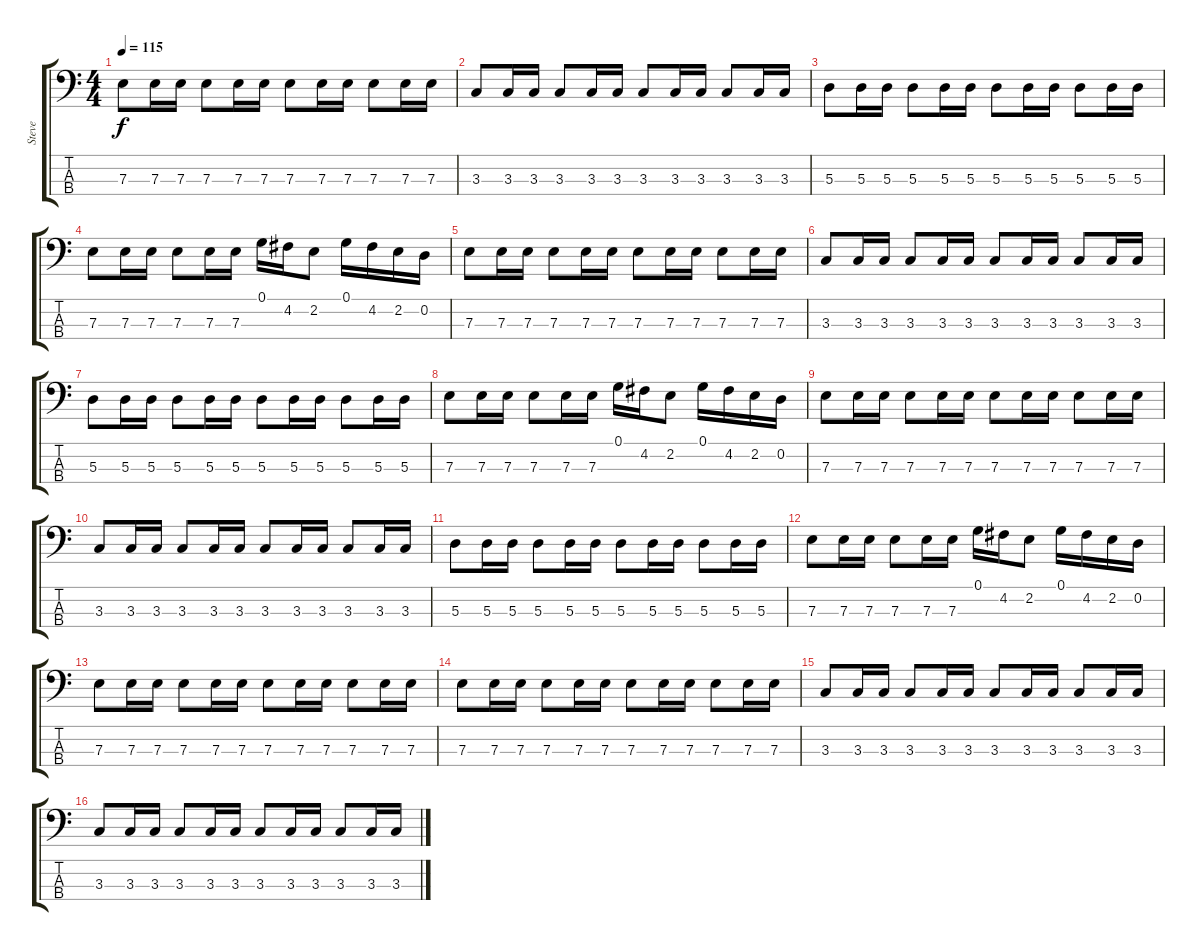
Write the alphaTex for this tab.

\track ("Steve" "Steve") {instrument electricbassfinger}
\staff {score tabs}
\tuning (G2 D2 A1 E1) {hide}
\ts (4 4)
\tempo 115
\clef f4
\ks c
7.3.8{dy f} 7.3.16 7.3.16 7.3.8 7.3.16 7.3.16 7.3.8 7.3.16 7.3.16 7.3.8 7.3.16 7.3.16 |
3.3.8 3.3.16 3.3.16 3.3.8 3.3.16 3.3.16 3.3.8 3.3.16 3.3.16 3.3.8 3.3.16 3.3.16 |
5.3.8 5.3.16 5.3.16 5.3.8 5.3.16 5.3.16 5.3.8 5.3.16 5.3.16 5.3.8 5.3.16 5.3.16 |
7.3.8 7.3.16 7.3.16 7.3.8 7.3.16 7.3.16 0.1.16 4.2.16 2.2.8 0.1.16 4.2.16 2.2.16 0.2.16 |
7.3.8 7.3.16 7.3.16 7.3.8 7.3.16 7.3.16 7.3.8 7.3.16 7.3.16 7.3.8 7.3.16 7.3.16 |
3.3.8 3.3.16 3.3.16 3.3.8 3.3.16 3.3.16 3.3.8 3.3.16 3.3.16 3.3.8 3.3.16 3.3.16 |
5.3.8 5.3.16 5.3.16 5.3.8 5.3.16 5.3.16 5.3.8 5.3.16 5.3.16 5.3.8 5.3.16 5.3.16 |
7.3.8 7.3.16 7.3.16 7.3.8 7.3.16 7.3.16 0.1.16 4.2.16 2.2.8 0.1.16 4.2.16 2.2.16 0.2.16 |
7.3.8 7.3.16 7.3.16 7.3.8 7.3.16 7.3.16 7.3.8 7.3.16 7.3.16 7.3.8 7.3.16 7.3.16 |
3.3.8 3.3.16 3.3.16 3.3.8 3.3.16 3.3.16 3.3.8 3.3.16 3.3.16 3.3.8 3.3.16 3.3.16 |
5.3.8 5.3.16 5.3.16 5.3.8 5.3.16 5.3.16 5.3.8 5.3.16 5.3.16 5.3.8 5.3.16 5.3.16 |
7.3.8 7.3.16 7.3.16 7.3.8 7.3.16 7.3.16 0.1.16 4.2.16 2.2.8 0.1.16 4.2.16 2.2.16 0.2.16 |
7.3.8 7.3.16 7.3.16 7.3.8 7.3.16 7.3.16 7.3.8 7.3.16 7.3.16 7.3.8 7.3.16 7.3.16 |
7.3.8 7.3.16 7.3.16 7.3.8 7.3.16 7.3.16 7.3.8 7.3.16 7.3.16 7.3.8 7.3.16 7.3.16 |
3.3.8 3.3.16 3.3.16 3.3.8 3.3.16 3.3.16 3.3.8 3.3.16 3.3.16 3.3.8 3.3.16 3.3.16 |
3.3.8 3.3.16 3.3.16 3.3.8 3.3.16 3.3.16 3.3.8 3.3.16 3.3.16 3.3.8 3.3.16 3.3.16
